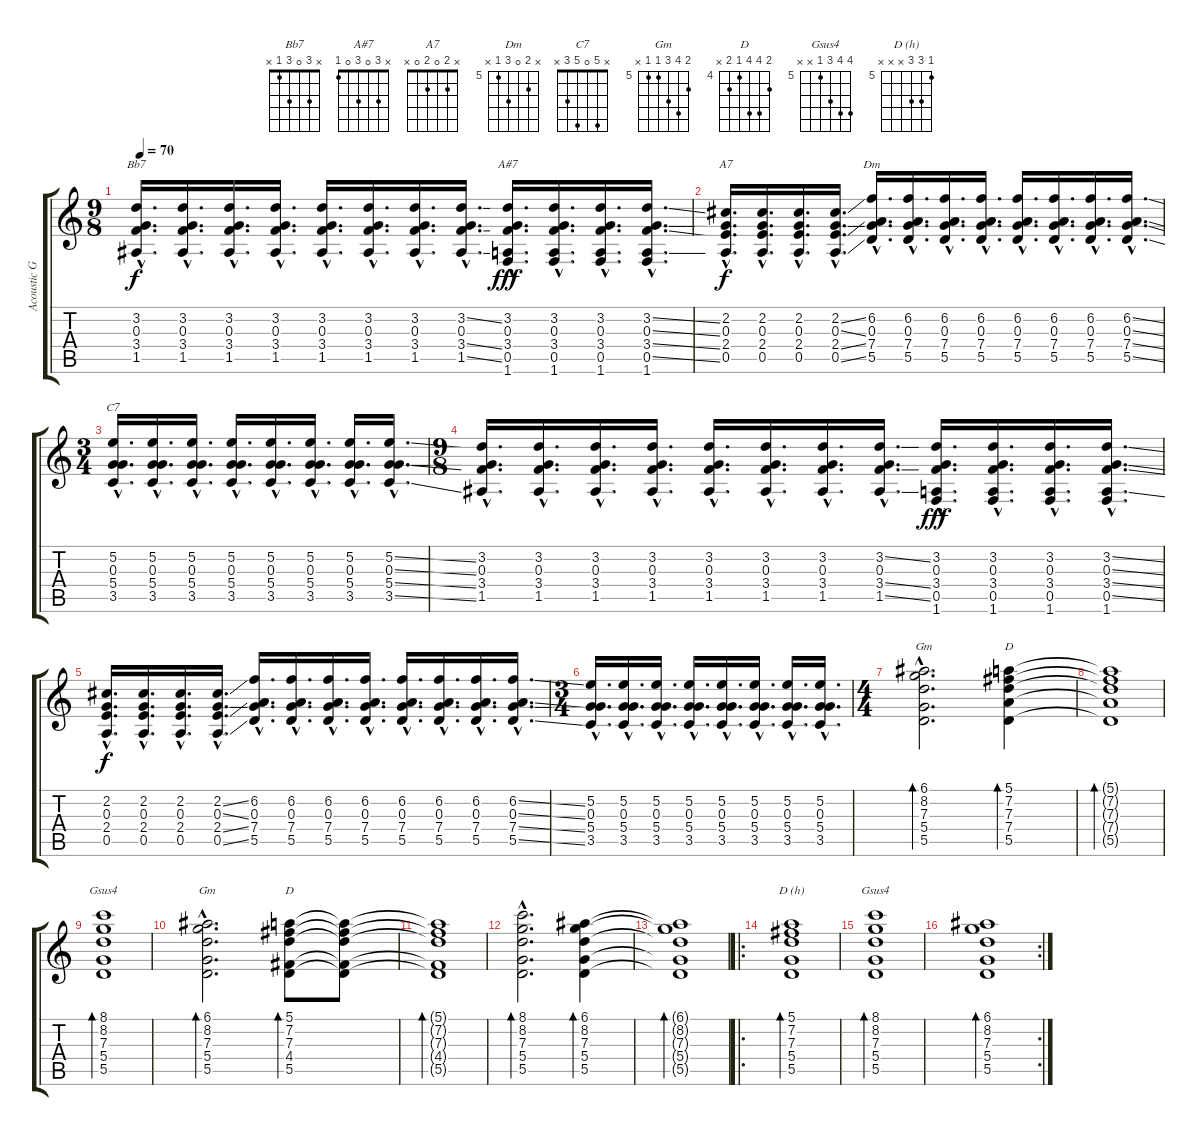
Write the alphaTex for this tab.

\track ("Acoustic Guitar" "Acoustic G") {instrument acousticguitarsteel}
\staff {score tabs}
\tuning (E4 B3 G3 D3 A2 E2) {hide}
\chord ("Bb7" x 3 0 3 1 x)
\chord ("A#7" x 3 0 3 0 1)
\chord ("A7" x 2 0 2 0 x)
\chord ("Dm" x 6 0 7 5 x) {firstfret 5}
\chord ("C7" x 5 0 5 3 x)
\chord ("Gm" 6 8 7 5 x x) {firstfret 5}
\chord ("D" 5 7 7 7 5 x) {firstfret 5}
\chord ("Gsus4" 8 8 7 5 5 x) {firstfret 5}
\chord ("Gm" 6 8 7 5 5 x) {firstfret 5}
\chord ("D" 5 7 7 4 5 x) {firstfret 4}
\chord ("D (h)" 5 7 7 x x x) {firstfret 5}
\chord ("Gsus4" 8 8 7 5 x x) {firstfret 5}
\ts (9 8)
\tempo 70
\clef g2
\ks c
(3.2{hac} 0.3{hac} 3.4{hac} 1.5{hac}).16{d ch "Bb7" dy f instrument acousticguitarsteel} (3.2{hac} 0.3{hac} 3.4{hac} 1.5{hac}).16{d} (3.2{hac} 0.3{hac} 3.4{hac} 1.5{hac}).16{d} (3.2{hac} 0.3{hac} 3.4{hac} 1.5{hac}).16{d} (3.2{hac} 0.3{hac} 3.4{hac} 1.5{hac}).16{d} (3.2{hac} 0.3{hac} 3.4{hac} 1.5{hac}).16{d} (3.2{hac} 0.3{hac} 3.4{hac} 1.5{hac}).16{d} (3.2{ss hac} 0.3{hac} 3.4{ss hac} 1.5{ss hac}).16{d} (3.2{hac} 0.3{hac} 3.4{hac} 0.5{hac} 1.6{hac}).16{d ch "A#7" dy fff} (3.2{hac} 0.3{hac} 3.4{hac} 0.5{hac} 1.6{hac}).16{d} (3.2{hac} 0.3{hac} 3.4{hac} 0.5{hac} 1.6{hac}).16{d} (3.2{ss hac} 0.3{ss hac} 3.4{ss hac} 0.5{ss hac} 1.6{hac}).16{d} |
(2.2{hac} 0.3{hac} 2.4{hac} 0.5{hac}).16{d ch "A7" dy f} (2.2{hac} 0.3{hac} 2.4{hac} 0.5{hac}).16{d} (2.2{hac} 0.3{hac} 2.4{hac} 0.5{hac}).16{d} (2.2{ss hac} 0.3{ss hac} 2.4{ss hac} 0.5{ss hac}).16{d} (6.2{hac} 0.3{hac} 7.4{hac} 5.5{hac}).16{d ch "Dm"} (6.2{hac} 0.3{hac} 7.4{hac} 5.5{hac}).16{d} (6.2{hac} 0.3{hac} 7.4{hac} 5.5{hac}).16{d} (6.2{hac} 0.3{hac} 7.4{hac} 5.5{hac}).16{d} (6.2{hac} 0.3{hac} 7.4{hac} 5.5{hac}).16{d} (6.2{hac} 0.3{hac} 7.4{hac} 5.5{hac}).16{d} (6.2{hac} 0.3{hac} 7.4{hac} 5.5{hac}).16{d} (6.2{ss hac} 0.3{ss hac} 7.4{ss hac} 5.5{ss hac}).16{d} |
\ts (3 4)
(5.2{hac} 0.3{hac} 5.4{hac} 3.5{hac}).16{d ch "C7"} (5.2{hac} 0.3{hac} 5.4{hac} 3.5{hac}).16{d} (5.2{hac} 0.3{hac} 5.4{hac} 3.5{hac}).16{d} (5.2{hac} 0.3{hac} 5.4{hac} 3.5{hac}).16{d} (5.2{hac} 0.3{hac} 5.4{hac} 3.5{hac}).16{d} (5.2{hac} 0.3{hac} 5.4{hac} 3.5{hac}).16{d} (5.2{hac} 0.3{hac} 5.4{hac} 3.5{hac}).16{d} (5.2{ss hac} 0.3{ss hac} 5.4{ss hac} 3.5{ss hac}).16{d} |
\ts (9 8)
(3.2{hac} 0.3{hac} 3.4{hac} 1.5{hac}).16{d} (3.2{hac} 0.3{hac} 3.4{hac} 1.5{hac}).16{d} (3.2{hac} 0.3{hac} 3.4{hac} 1.5{hac}).16{d} (3.2{hac} 0.3{hac} 3.4{hac} 1.5{hac}).16{d} (3.2{hac} 0.3{hac} 3.4{hac} 1.5{hac}).16{d} (3.2{hac} 0.3{hac} 3.4{hac} 1.5{hac}).16{d} (3.2{hac} 0.3{hac} 3.4{hac} 1.5{hac}).16{d} (3.2{ss hac} 0.3{hac} 3.4{ss hac} 1.5{ss hac}).16{d} (3.2{hac} 0.3{hac} 3.4{hac} 0.5{hac} 1.6{hac}).16{d dy fff} (3.2{hac} 0.3{hac} 3.4{hac} 0.5{hac} 1.6{hac}).16{d} (3.2{hac} 0.3{hac} 3.4{hac} 0.5{hac} 1.6{hac}).16{d} (3.2{ss hac} 0.3{ss hac} 3.4{ss hac} 0.5{ss hac} 1.6{hac}).16{d} |
(2.2{hac} 0.3{hac} 2.4{hac} 0.5{hac}).16{d dy f} (2.2{hac} 0.3{hac} 2.4{hac} 0.5{hac}).16{d} (2.2{hac} 0.3{hac} 2.4{hac} 0.5{hac}).16{d} (2.2{ss hac} 0.3{ss hac} 2.4{ss hac} 0.5{ss hac}).16{d} (6.2{hac} 0.3{hac} 7.4{hac} 5.5{hac}).16{d} (6.2{hac} 0.3{hac} 7.4{hac} 5.5{hac}).16{d} (6.2{hac} 0.3{hac} 7.4{hac} 5.5{hac}).16{d} (6.2{hac} 0.3{hac} 7.4{hac} 5.5{hac}).16{d} (6.2{hac} 0.3{hac} 7.4{hac} 5.5{hac}).16{d} (6.2{hac} 0.3{hac} 7.4{hac} 5.5{hac}).16{d} (6.2{hac} 0.3{hac} 7.4{hac} 5.5{hac}).16{d} (6.2{ss hac} 0.3{ss hac} 7.4{ss hac} 5.5{ss hac}).16{d} |
\ts (3 4)
(5.2{hac} 0.3{hac} 5.4{hac} 3.5{hac}).16{d} (5.2{hac} 0.3{hac} 5.4{hac} 3.5{hac}).16{d} (5.2{hac} 0.3{hac} 5.4{hac} 3.5{hac}).16{d} (5.2{hac} 0.3{hac} 5.4{hac} 3.5{hac}).16{d} (5.2{hac} 0.3{hac} 5.4{hac} 3.5{hac}).16{d} (5.2{hac} 0.3{hac} 5.4{hac} 3.5{hac}).16{d} (5.2{hac} 0.3{hac} 5.4{hac} 3.5{hac}).16{d} (5.2{hac} 0.3{hac} 5.4{hac} 3.5{hac}).16{d} |
\ts (4 4)
(6.1{hac} 8.2{hac} 7.3{hac} 5.4{hac} 5.5{hac}).2{d bd 240 ch "Gm"} (5.1 7.2 7.3 7.4 5.5).4{bd 240 ch "D"} |
(5.1{t} 7.2{t} 7.3{t} 7.4{t} 5.5{t}).1{bd 240} |
(8.1 8.2 7.3 5.4 5.5).1{bd 240 ch "Gsus4"} |
(6.1{hac} 8.2{hac} 7.3{hac} 5.4{hac} 5.5{hac}).2{d bd 240 ch "Gm"} (5.1 7.2 7.3 4.4 5.5).8{bd 240 ch "D"} (5.1{t} 7.2{t} 7.3{t} 4.4{t} 5.5{t}).8 |
(5.1{t} 7.2{t} 7.3{t} 4.4{t} 5.5{t}).1{bd 240} |
(8.1{hac} 8.2{hac} 7.3{hac} 5.4{hac} 5.5{hac}).2{d bd 240} (6.1 8.2 7.3 5.4 5.5).4{bd 240} |
(6.1{t} 8.2{t} 7.3{t} 5.4{t} 5.5{t}).1{bd 240} |
\ro
(5.1 7.2 7.3 5.4 5.5).1{bd 240 ch "D (h)"} |
(8.1 8.2 7.3 5.4 5.5).1{bd 240 ch "Gsus4"} |
\rc 2
(6.1 8.2 7.3 5.4 5.5).1{bd 240}
